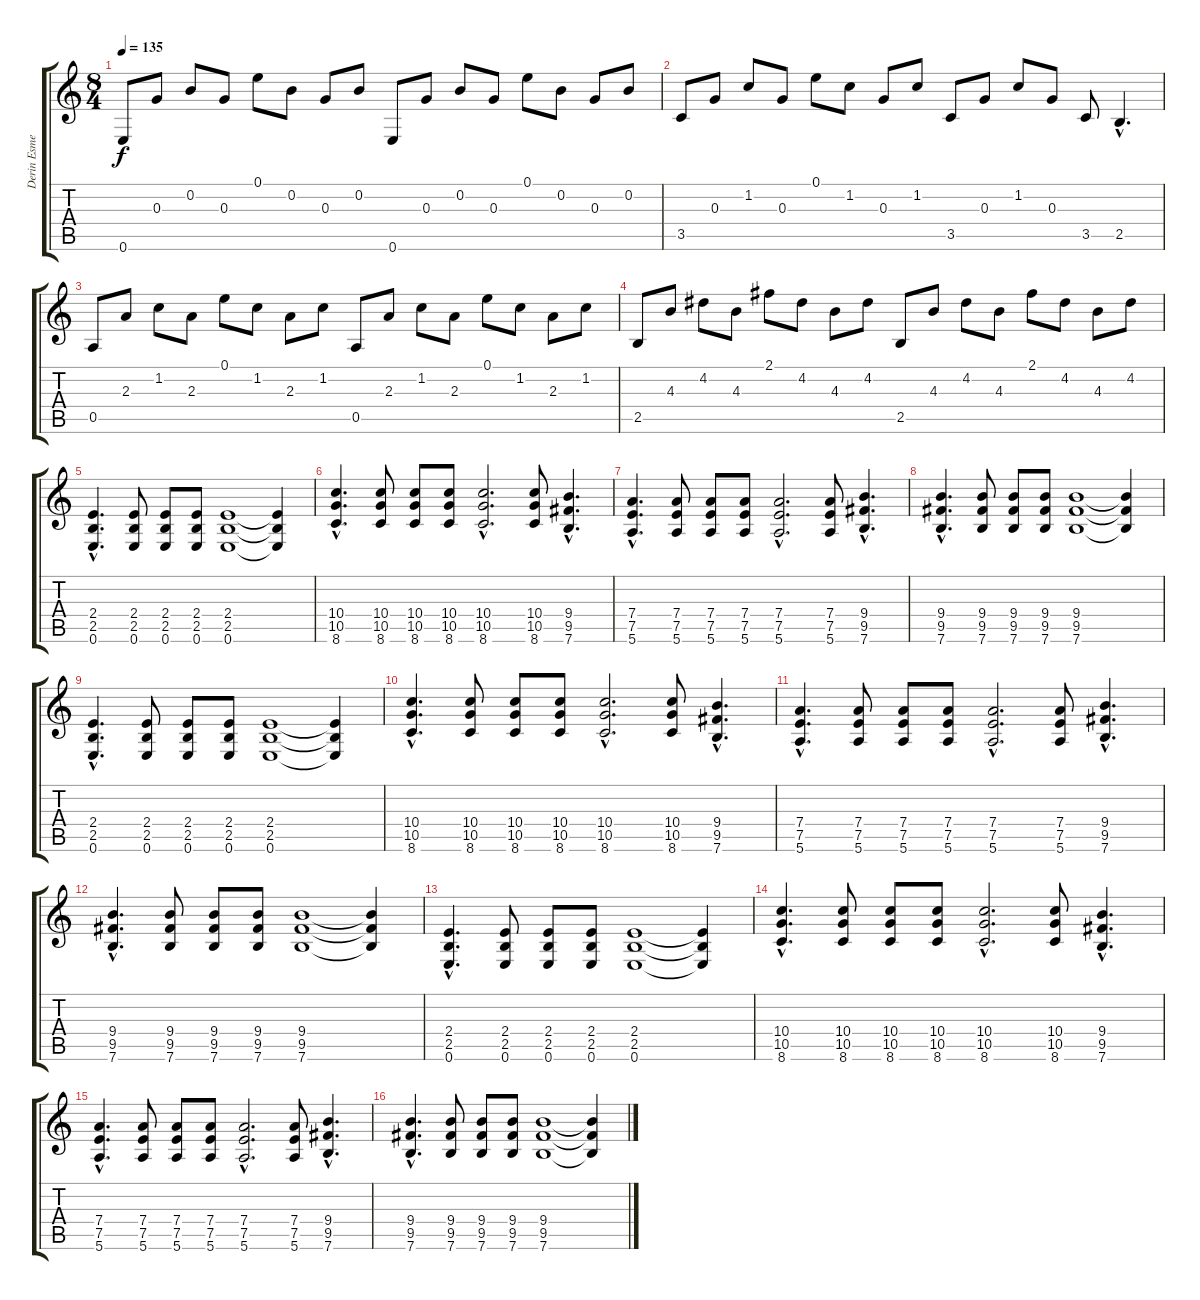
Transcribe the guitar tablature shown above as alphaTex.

\track ("Derin Esmer" "Derin Esme") {instrument electricguitarjazz}
\staff {score tabs}
\tuning (E4 B3 G3 D3 A2 E2) {hide}
\ts (8 4)
\tempo 135
\clef g2
\ks c
0.6.8{dy f} 0.3.8 0.2.8 0.3.8 0.1.8 0.2.8 0.3.8 0.2.8 0.6.8 0.3.8 0.2.8 0.3.8 0.1.8 0.2.8 0.3.8 0.2.8 |
3.5.8 0.3.8 1.2.8 0.3.8 0.1.8 1.2.8 0.3.8 1.2.8 3.5.8 0.3.8 1.2.8 0.3.8 3.5.8 2.5{hac}.4{d} |
0.5.8 2.3.8 1.2.8 2.3.8 0.1.8 1.2.8 2.3.8 1.2.8 0.5.8 2.3.8 1.2.8 2.3.8 0.1.8 1.2.8 2.3.8 1.2.8 |
2.5.8 4.3.8 4.2.8 4.3.8 2.1.8 4.2.8 4.3.8 4.2.8 2.5.8 4.3.8 4.2.8 4.3.8 2.1.8 4.2.8 4.3.8 4.2.8 |
(2.4{hac} 2.5{hac} 0.6{hac}).4{d volume 13 instrument overdrivenguitar} (2.4 2.5 0.6).8 (2.4 2.5 0.6).8 (2.4 2.5 0.6).8 (2.4 2.5 0.6).1 (2.4{t} 2.5{t} 0.6{t}).4 |
(10.4{hac} 10.5{hac} 8.6{hac}).4{d} (10.4 10.5 8.6).8 (10.4 10.5 8.6).8 (10.4 10.5 8.6).8 (10.4{hac} 10.5{hac} 8.6{hac}).2{d} (10.4 10.5 8.6).8 (9.4{hac} 9.5{hac} 7.6{hac}).4{d} |
(7.4{hac} 7.5{hac} 5.6{hac}).4{d} (7.4 7.5 5.6).8 (7.4 7.5 5.6).8 (7.4 7.5 5.6).8 (7.4{hac} 7.5{hac} 5.6{hac}).2{d} (7.4 7.5 5.6).8 (9.4{hac} 9.5{hac} 7.6{hac}).4{d} |
(9.4{hac} 9.5{hac} 7.6{hac}).4{d} (9.4 9.5 7.6).8 (9.4 9.5 7.6).8 (9.4 9.5 7.6).8 (9.4 9.5 7.6).1 (9.4{t} 9.5{t} 7.6{t}).4 |
(2.4{hac} 2.5{hac} 0.6{hac}).4{d volume 13 instrument overdrivenguitar} (2.4 2.5 0.6).8 (2.4 2.5 0.6).8 (2.4 2.5 0.6).8 (2.4 2.5 0.6).1 (2.4{t} 2.5{t} 0.6{t}).4 |
(10.4{hac} 10.5{hac} 8.6{hac}).4{d} (10.4 10.5 8.6).8 (10.4 10.5 8.6).8 (10.4 10.5 8.6).8 (10.4{hac} 10.5{hac} 8.6{hac}).2{d} (10.4 10.5 8.6).8 (9.4{hac} 9.5{hac} 7.6{hac}).4{d} |
(7.4{hac} 7.5{hac} 5.6{hac}).4{d} (7.4 7.5 5.6).8 (7.4 7.5 5.6).8 (7.4 7.5 5.6).8 (7.4{hac} 7.5{hac} 5.6{hac}).2{d} (7.4 7.5 5.6).8 (9.4{hac} 9.5{hac} 7.6{hac}).4{d} |
(9.4{hac} 9.5{hac} 7.6{hac}).4{d} (9.4 9.5 7.6).8 (9.4 9.5 7.6).8 (9.4 9.5 7.6).8 (9.4 9.5 7.6).1 (9.4{t} 9.5{t} 7.6{t}).4 |
(2.4{hac} 2.5{hac} 0.6{hac}).4{d volume 13 instrument overdrivenguitar} (2.4 2.5 0.6).8 (2.4 2.5 0.6).8 (2.4 2.5 0.6).8 (2.4 2.5 0.6).1 (2.4{t} 2.5{t} 0.6{t}).4 |
(10.4{hac} 10.5{hac} 8.6{hac}).4{d} (10.4 10.5 8.6).8 (10.4 10.5 8.6).8 (10.4 10.5 8.6).8 (10.4{hac} 10.5{hac} 8.6{hac}).2{d} (10.4 10.5 8.6).8 (9.4{hac} 9.5{hac} 7.6{hac}).4{d} |
(7.4{hac} 7.5{hac} 5.6{hac}).4{d} (7.4 7.5 5.6).8 (7.4 7.5 5.6).8 (7.4 7.5 5.6).8 (7.4{hac} 7.5{hac} 5.6{hac}).2{d} (7.4 7.5 5.6).8 (9.4{hac} 9.5{hac} 7.6{hac}).4{d} |
(9.4{hac} 9.5{hac} 7.6{hac}).4{d} (9.4 9.5 7.6).8 (9.4 9.5 7.6).8 (9.4 9.5 7.6).8 (9.4 9.5 7.6).1 (9.4{t} 9.5{t} 7.6{t}).4
